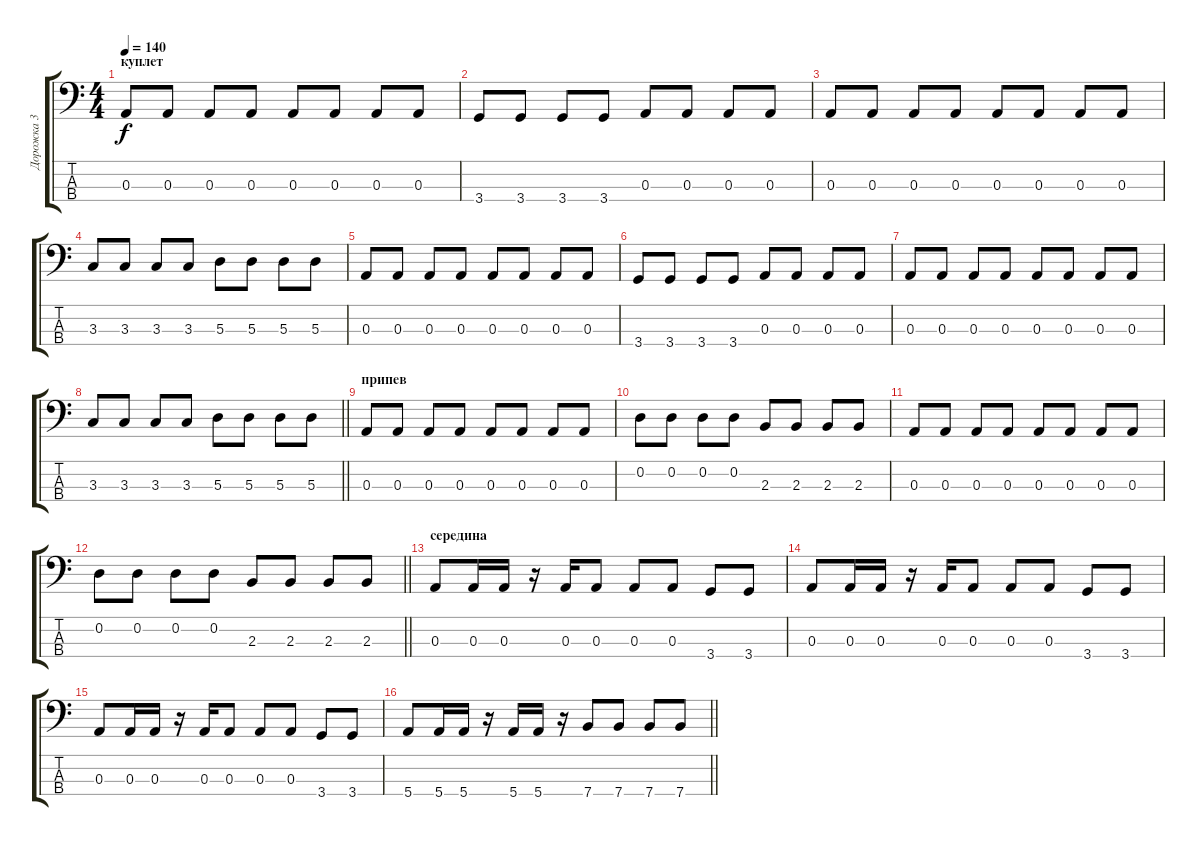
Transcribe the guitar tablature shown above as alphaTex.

\track ("Дорожка 3" "Дорожка 3") {instrument electricbassfinger}
\staff {score tabs}
\tuning (G2 D2 A1 E1) {hide}
\ts (4 4)
\section ("" "куплет")
\tempo 140
\clef f4
\ks c
0.3.8{dy f} 0.3.8 0.3.8 0.3.8 0.3.8 0.3.8 0.3.8 0.3.8 |
3.4.8 3.4.8 3.4.8 3.4.8 0.3.8 0.3.8 0.3.8 0.3.8 |
0.3.8 0.3.8 0.3.8 0.3.8 0.3.8 0.3.8 0.3.8 0.3.8 |
3.3.8 3.3.8 3.3.8 3.3.8 5.3.8 5.3.8 5.3.8 5.3.8 |
0.3.8 0.3.8 0.3.8 0.3.8 0.3.8 0.3.8 0.3.8 0.3.8 |
3.4.8 3.4.8 3.4.8 3.4.8 0.3.8 0.3.8 0.3.8 0.3.8 |
0.3.8 0.3.8 0.3.8 0.3.8 0.3.8 0.3.8 0.3.8 0.3.8 |
\barLineRight lightlight
3.3.8 3.3.8 3.3.8 3.3.8 5.3.8 5.3.8 5.3.8 5.3.8 |
\section ("" "припев")
0.3.8 0.3.8 0.3.8 0.3.8 0.3.8 0.3.8 0.3.8 0.3.8 |
0.2.8 0.2.8 0.2.8 0.2.8 2.3.8 2.3.8 2.3.8 2.3.8 |
0.3.8 0.3.8 0.3.8 0.3.8 0.3.8 0.3.8 0.3.8 0.3.8 |
\barLineRight lightlight
0.2.8 0.2.8 0.2.8 0.2.8 2.3.8 2.3.8 2.3.8 2.3.8 |
\section ("" "середина")
0.3.8 0.3.16 0.3.16 r.16 0.3.16 0.3.8 0.3.8 0.3.8 3.4.8 3.4.8 |
0.3.8 0.3.16 0.3.16 r.16 0.3.16 0.3.8 0.3.8 0.3.8 3.4.8 3.4.8 |
0.3.8 0.3.16 0.3.16 r.16 0.3.16 0.3.8 0.3.8 0.3.8 3.4.8 3.4.8 |
\barLineRight lightlight
5.4.8 5.4.16 5.4.16 r.16 5.4.16 5.4.16 r.16 7.4.8 7.4.8 7.4.8 7.4.8
